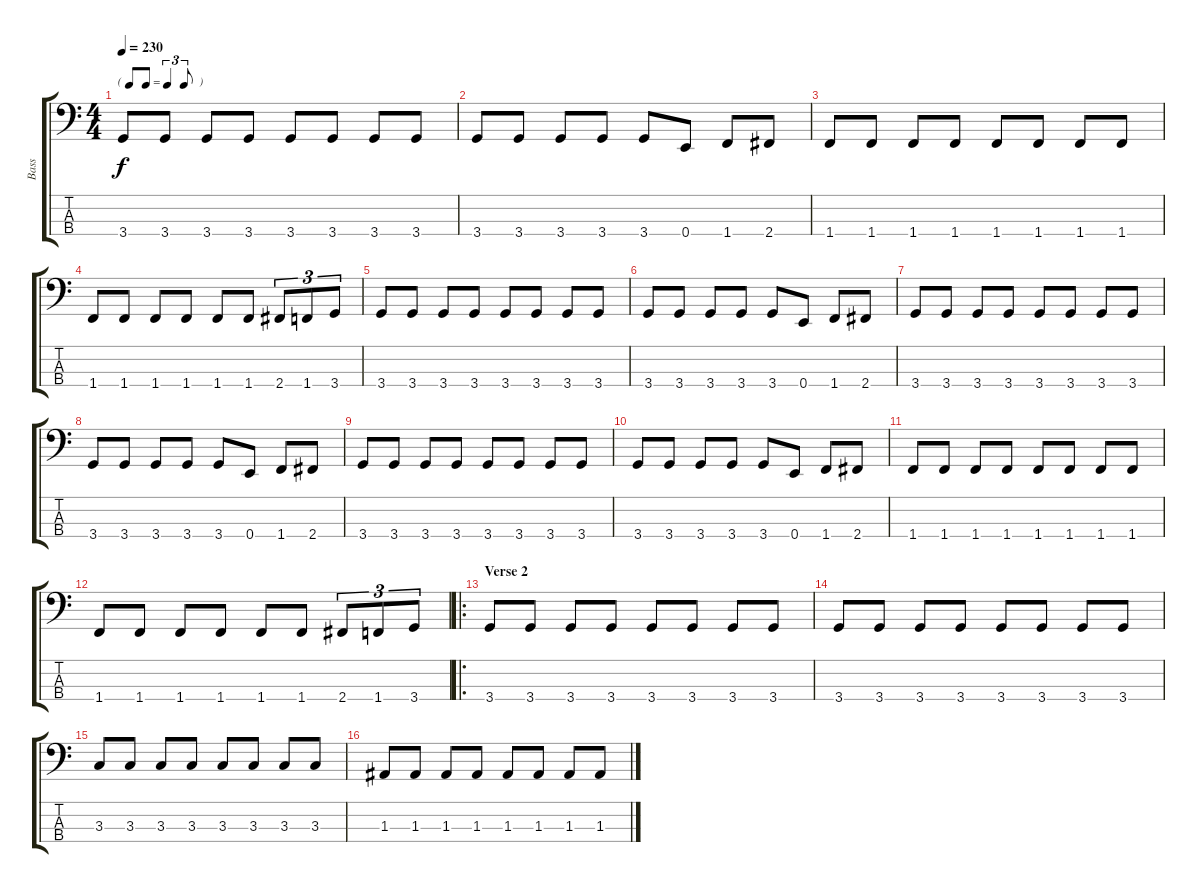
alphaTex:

\track ("Bass" "Bass") {instrument electricbasspick}
\staff {score tabs}
\tuning (G2 D2 A1 E1) {hide}
\ts (4 4)
\tf triplet8th
\tempo 230
\clef f4
\ks c
3.4.8{dy f} 3.4.8 3.4.8 3.4.8 3.4.8 3.4.8 3.4.8 3.4.8 |
3.4.8 3.4.8 3.4.8 3.4.8 3.4.8 0.4.8 1.4.8 2.4.8 |
1.4.8 1.4.8 1.4.8 1.4.8 1.4.8 1.4.8 1.4.8 1.4.8 |
1.4.8 1.4.8 1.4.8 1.4.8 1.4.8 1.4.8 2.4.8{tu (3 2)} 1.4.8{tu (3 2)} 3.4.8{tu (3 2)} |
3.4.8 3.4.8 3.4.8 3.4.8 3.4.8 3.4.8 3.4.8 3.4.8 |
3.4.8 3.4.8 3.4.8 3.4.8 3.4.8 0.4.8 1.4.8 2.4.8 |
3.4.8 3.4.8 3.4.8 3.4.8 3.4.8 3.4.8 3.4.8 3.4.8 |
3.4.8 3.4.8 3.4.8 3.4.8 3.4.8 0.4.8 1.4.8 2.4.8 |
3.4.8 3.4.8 3.4.8 3.4.8 3.4.8 3.4.8 3.4.8 3.4.8 |
3.4.8 3.4.8 3.4.8 3.4.8 3.4.8 0.4.8 1.4.8 2.4.8 |
1.4.8 1.4.8 1.4.8 1.4.8 1.4.8 1.4.8 1.4.8 1.4.8 |
1.4.8 1.4.8 1.4.8 1.4.8 1.4.8 1.4.8 2.4.8{tu (3 2)} 1.4.8{tu (3 2)} 3.4.8{tu (3 2)} |
\ro
\section ("" "Verse 2")
3.4.8 3.4.8 3.4.8 3.4.8 3.4.8 3.4.8 3.4.8 3.4.8 |
3.4.8 3.4.8 3.4.8 3.4.8 3.4.8 3.4.8 3.4.8 3.4.8 |
3.3.8 3.3.8 3.3.8 3.3.8 3.3.8 3.3.8 3.3.8 3.3.8 |
1.3.8 1.3.8 1.3.8 1.3.8 1.3.8 1.3.8 1.3.8 1.3.8
